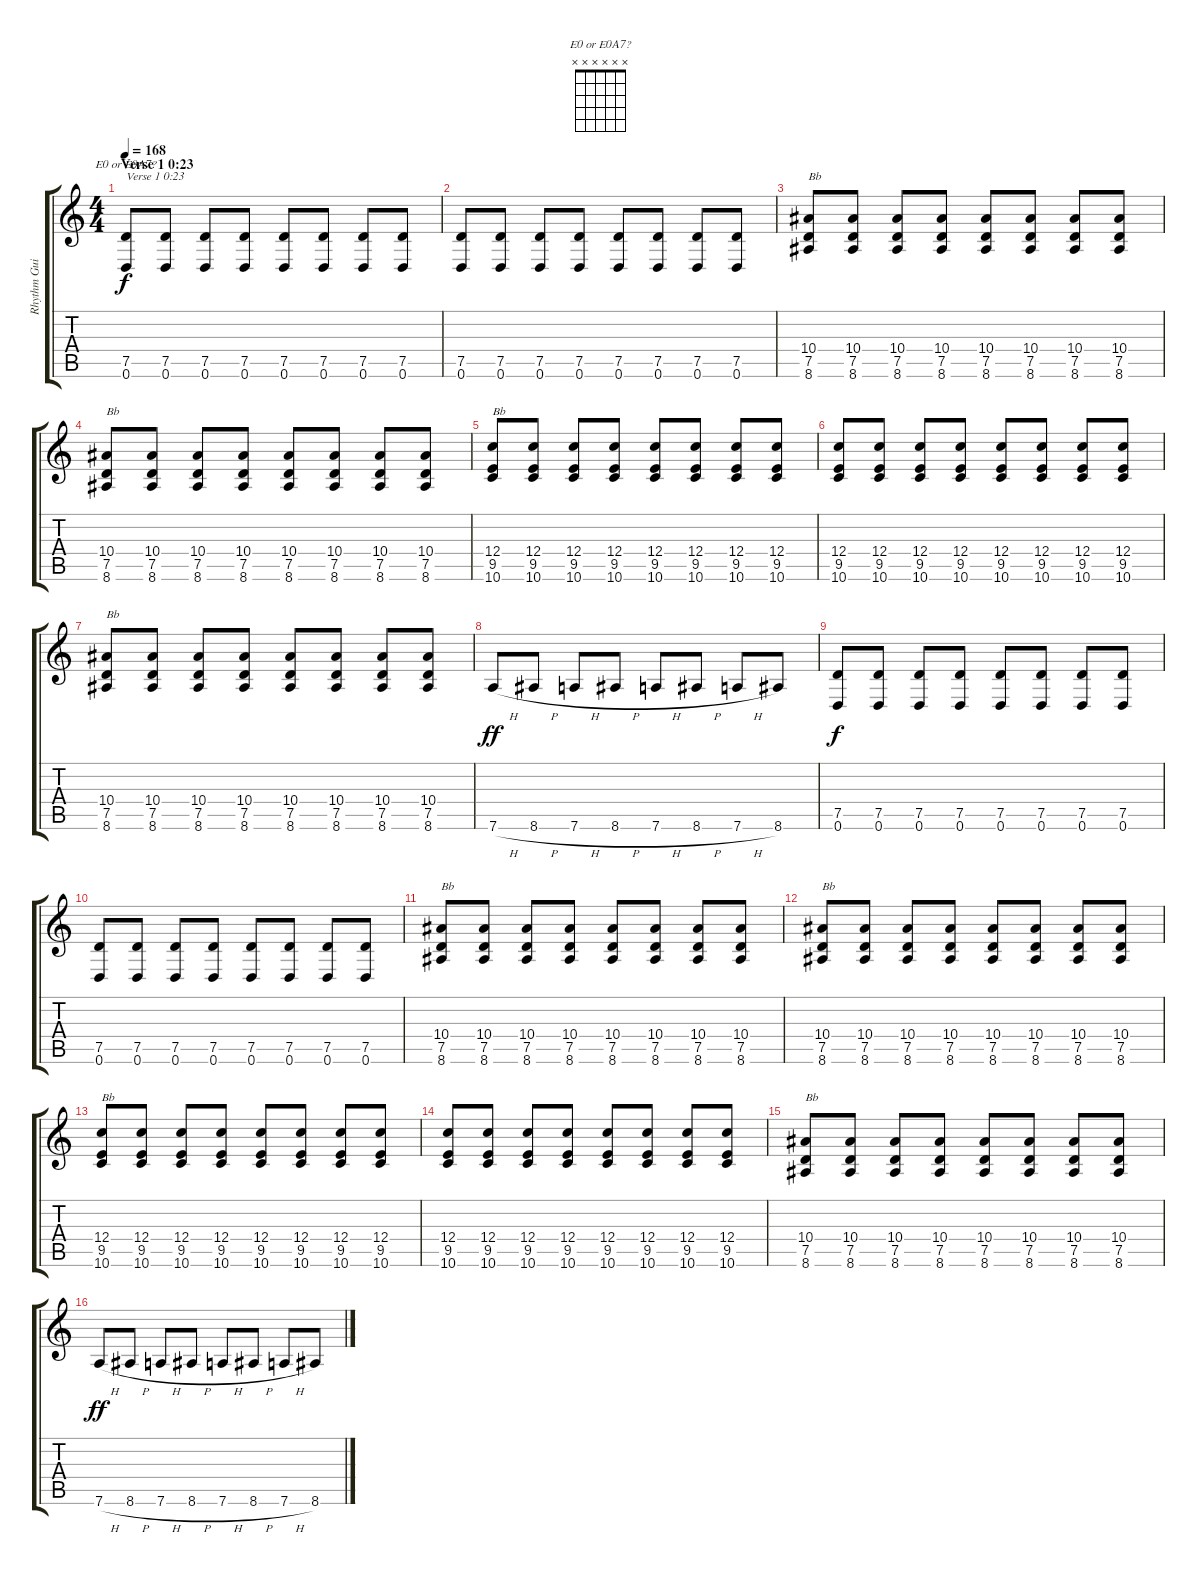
\track ("Rhythm Guitar (right)" "Rhythm Gui") {instrument overdrivenguitar}
\staff {score tabs}
\tuning (D4 A3 F3 C3 G2 D2) {hide}
\chord ("E0 or E0A7?" x x x x x x)
\ts (4 4)
\section ("" "Verse 1 0:23")
\tempo 168
\clef g2
\ks c
(7.5 0.6).8{ch "E0 or E0A7?" txt "Verse 1 0:23" dy f instrument distortionguitar} (7.5 0.6).8 (7.5 0.6).8 (7.5 0.6).8 (7.5 0.6).8 (7.5 0.6).8 (7.5 0.6).8 (7.5 0.6).8 |
(7.5 0.6).8 (7.5 0.6).8 (7.5 0.6).8 (7.5 0.6).8 (7.5 0.6).8 (7.5 0.6).8 (7.5 0.6).8 (7.5 0.6).8 |
(10.4 7.5 8.6).8{txt "Bb"} (10.4 7.5 8.6).8 (10.4 7.5 8.6).8 (10.4 7.5 8.6).8 (10.4 7.5 8.6).8 (10.4 7.5 8.6).8 (10.4 7.5 8.6).8 (10.4 7.5 8.6).8 |
(10.4 7.5 8.6).8{txt "Bb"} (10.4 7.5 8.6).8 (10.4 7.5 8.6).8 (10.4 7.5 8.6).8 (10.4 7.5 8.6).8 (10.4 7.5 8.6).8 (10.4 7.5 8.6).8 (10.4 7.5 8.6).8 |
(12.4 9.5 10.6).8{txt "Bb"} (12.4 9.5 10.6).8 (12.4 9.5 10.6).8 (12.4 9.5 10.6).8 (12.4 9.5 10.6).8 (12.4 9.5 10.6).8 (12.4 9.5 10.6).8 (12.4 9.5 10.6).8 |
(12.4 9.5 10.6).8 (12.4 9.5 10.6).8 (12.4 9.5 10.6).8 (12.4 9.5 10.6).8 (12.4 9.5 10.6).8 (12.4 9.5 10.6).8 (12.4 9.5 10.6).8 (12.4 9.5 10.6).8 |
(10.4 7.5 8.6).8{txt "Bb"} (10.4 7.5 8.6).8 (10.4 7.5 8.6).8 (10.4 7.5 8.6).8 (10.4 7.5 8.6).8 (10.4 7.5 8.6).8 (10.4 7.5 8.6).8 (10.4 7.5 8.6).8 |
7.6{h}.8{dy ff} 8.6{h}.8 7.6{h}.8 8.6{h}.8 7.6{h}.8 8.6{h}.8 7.6{h}.8 8.6.8 |
(7.5 0.6).8{dy f} (7.5 0.6).8 (7.5 0.6).8 (7.5 0.6).8 (7.5 0.6).8 (7.5 0.6).8 (7.5 0.6).8 (7.5 0.6).8 |
(7.5 0.6).8 (7.5 0.6).8 (7.5 0.6).8 (7.5 0.6).8 (7.5 0.6).8 (7.5 0.6).8 (7.5 0.6).8 (7.5 0.6).8 |
(10.4 7.5 8.6).8{txt "Bb"} (10.4 7.5 8.6).8 (10.4 7.5 8.6).8 (10.4 7.5 8.6).8 (10.4 7.5 8.6).8 (10.4 7.5 8.6).8 (10.4 7.5 8.6).8 (10.4 7.5 8.6).8 |
(10.4 7.5 8.6).8{txt "Bb"} (10.4 7.5 8.6).8 (10.4 7.5 8.6).8 (10.4 7.5 8.6).8 (10.4 7.5 8.6).8 (10.4 7.5 8.6).8 (10.4 7.5 8.6).8 (10.4 7.5 8.6).8 |
(12.4 9.5 10.6).8{txt "Bb"} (12.4 9.5 10.6).8 (12.4 9.5 10.6).8 (12.4 9.5 10.6).8 (12.4 9.5 10.6).8 (12.4 9.5 10.6).8 (12.4 9.5 10.6).8 (12.4 9.5 10.6).8 |
(12.4 9.5 10.6).8 (12.4 9.5 10.6).8 (12.4 9.5 10.6).8 (12.4 9.5 10.6).8 (12.4 9.5 10.6).8 (12.4 9.5 10.6).8 (12.4 9.5 10.6).8 (12.4 9.5 10.6).8 |
(10.4 7.5 8.6).8{txt "Bb"} (10.4 7.5 8.6).8 (10.4 7.5 8.6).8 (10.4 7.5 8.6).8 (10.4 7.5 8.6).8 (10.4 7.5 8.6).8 (10.4 7.5 8.6).8 (10.4 7.5 8.6).8 |
7.6{h}.8{dy ff} 8.6{h}.8 7.6{h}.8 8.6{h}.8 7.6{h}.8 8.6{h}.8 7.6{h}.8 8.6.8
